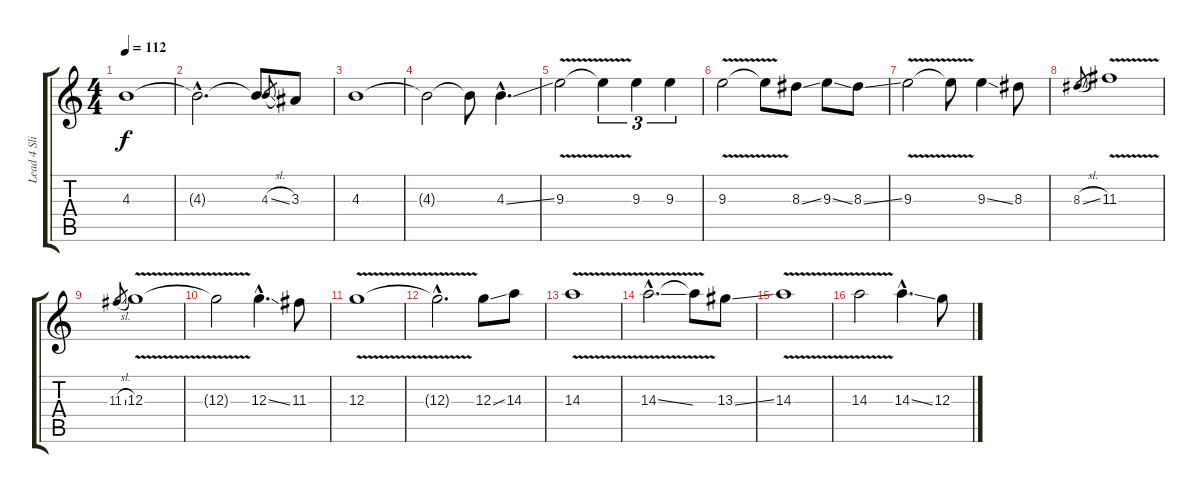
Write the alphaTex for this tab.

\track ("Lead 4 Slide" "Lead 4 Sli") {instrument electricguitarjazz}
\staff {score tabs}
\tuning (E4 B3 G3 D3 A2 E2) {hide}
\ts (4 4)
\tempo 112
\clef g2
\ks c
4.3.1{dy f} |
4.3{hac t}.2{d} 4.3{t}.8 4.3{sl}.8{gr} 3.3.8 |
4.3.1 |
4.3{t}.2 4.3{t}.8 4.3{ss hac}.4{d} |
9.3{v}.2 9.3{t}.4{tu (3 2)} 9.3.4{tu (3 2)} 9.3.4{tu (3 2)} |
9.3{v}.2 9.3{t}.8 8.3{ss}.8 9.3{ss}.8 8.3{ss}.8 |
9.3{v}.2 9.3{t}.8 9.3{ss}.4 8.3.8 |
8.3{sl}.8{gr} 11.3{v}.1 |
11.3{sl}.8{gr} 12.3{v}.1 |
12.3{t}.2 12.3{ss hac}.4{d} 11.3.8 |
12.3{v}.1 |
12.3{hac t}.2{d} 12.3{ss}.8 14.3.8 |
14.3{v}.1 |
14.3{v ss hac}.2{d} 14.3{t}.8 13.3{ss}.8 |
14.3{v}.1 |
14.3{v}.2 14.3{ss hac}.4{d} 12.3.8
